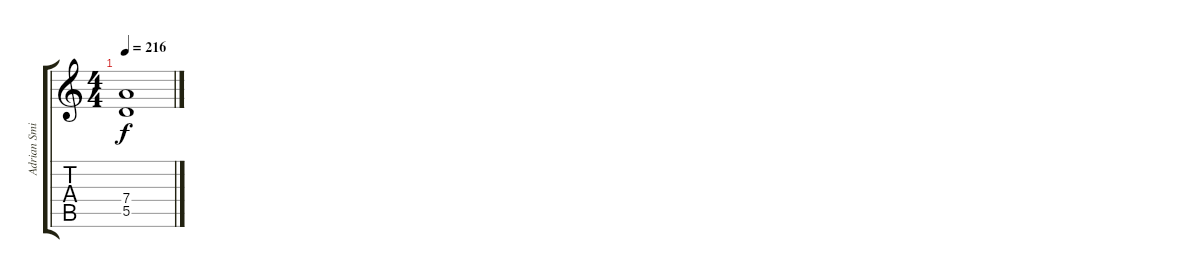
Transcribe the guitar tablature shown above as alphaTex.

\track ("Adrian Smith" "Adrian Smi") {instrument distortionguitar}
\staff {score tabs}
\tuning (E4 B3 G3 D3 A2 E2) {hide}
\ts (4 4)
\tempo 216
\clef g2
\ks c
(7.4 5.5).1{dy f}
